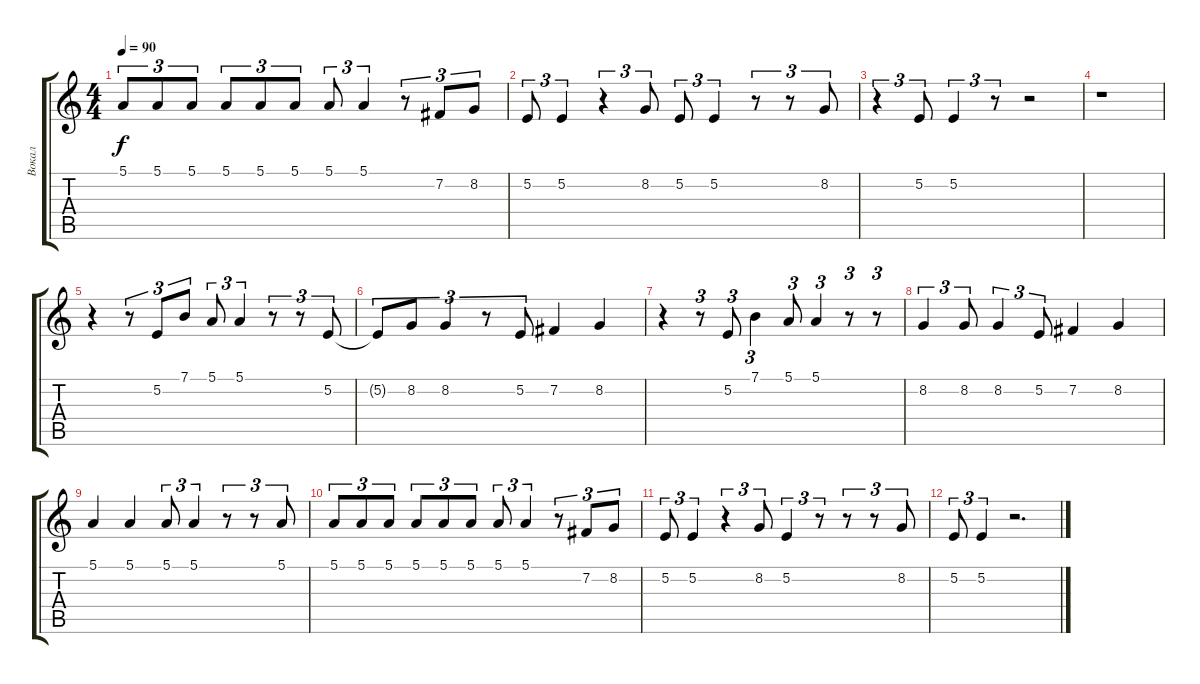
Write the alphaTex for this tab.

\track ("Вокал" "Вокал") {instrument piccolo}
\staff {score tabs}
\tuning (E4 B3 G3 D3 A2 E2) {hide}
\ts (4 4)
\tempo 90
\clef g2
\ks c
5.1.8{tu (3 2) dy f} 5.1.8{tu (3 2)} 5.1.8{tu (3 2)} 5.1.8{tu (3 2)} 5.1.8{tu (3 2)} 5.1.8{tu (3 2)} 5.1.8{tu (3 2)} 5.1.4{tu (3 2)} r.8{tu (3 2)} 7.2.8{tu (3 2)} 8.2.8{tu (3 2)} |
5.2.8{tu (3 2)} 5.2.4{tu (3 2)} r.4{tu (3 2)} 8.2.8{tu (3 2)} 5.2.8{tu (3 2)} 5.2.4{tu (3 2)} r.8{tu (3 2)} r.8{tu (3 2)} 8.2.8{tu (3 2)} |
r.4{tu (3 2)} 5.2.8{tu (3 2)} 5.2.4{tu (3 2)} r.8{tu (3 2)} r.2 |
r.1 |
r.4 r.8{tu (3 2)} 5.2.8{tu (3 2)} 7.1.8{tu (3 2)} 5.1.8{tu (3 2)} 5.1.4{tu (3 2)} r.8{tu (3 2)} r.8{tu (3 2)} 5.2.8{tu (3 2)} |
5.2{t}.8{tu (3 2)} 8.2.8{tu (3 2)} 8.2.4{tu (3 2)} r.8{tu (3 2)} 5.2.8{tu (3 2)} 7.2.4 8.2.4 |
r.4 r.8{tu (3 2)} 5.2.8{tu (3 2)} 7.1.4{tu (3 2)} 5.1.8{tu (3 2)} 5.1.4{tu (3 2)} r.8{tu (3 2)} r.8{tu (3 2)} |
8.2.4{tu (3 2)} 8.2.8{tu (3 2)} 8.2.4{tu (3 2)} 5.2.8{tu (3 2)} 7.2.4 8.2.4 |
5.1.4 5.1.4 5.1.8{tu (3 2)} 5.1.4{tu (3 2)} r.8{tu (3 2)} r.8{tu (3 2)} 5.1.8{tu (3 2)} |
5.1.8{tu (3 2)} 5.1.8{tu (3 2)} 5.1.8{tu (3 2)} 5.1.8{tu (3 2)} 5.1.8{tu (3 2)} 5.1.8{tu (3 2)} 5.1.8{tu (3 2)} 5.1.4{tu (3 2)} r.8{tu (3 2)} 7.2.8{tu (3 2)} 8.2.8{tu (3 2)} |
5.2.8{tu (3 2)} 5.2.4{tu (3 2)} r.4{tu (3 2)} 8.2.8{tu (3 2)} 5.2.4{tu (3 2)} r.8{tu (3 2)} r.8{tu (3 2)} r.8{tu (3 2)} 8.2.8{tu (3 2)} |
5.2.8{tu (3 2)} 5.2.4{tu (3 2)} r.2{d}
